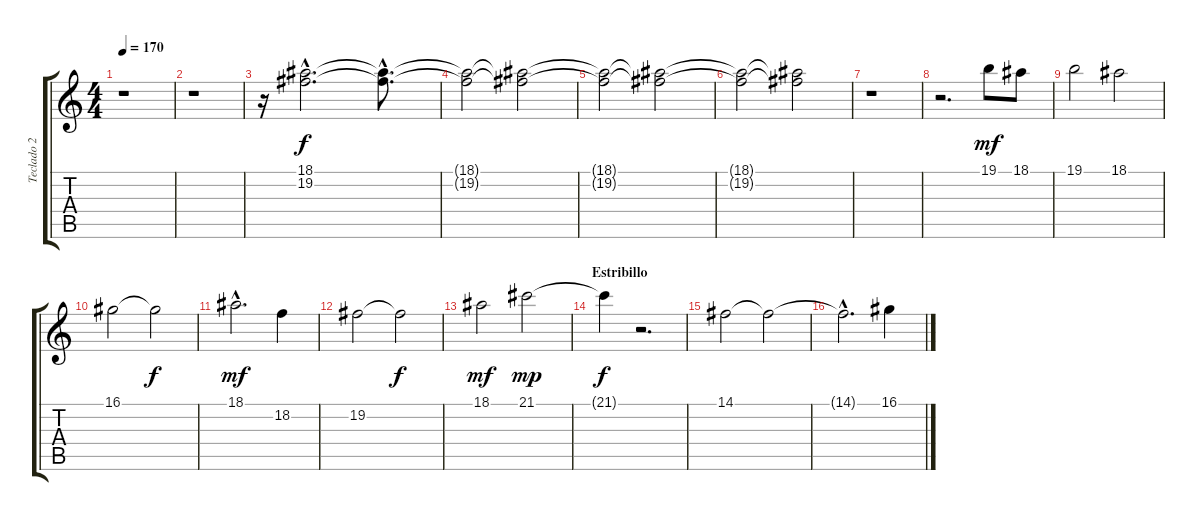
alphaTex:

\track ("Teclado 2" "Teclado 2") {instrument stringensemble1}
\staff {score tabs}
\tuning (E4 B3 G3 D3 A2 E2) {hide}
\ts (4 4)
\tempo 170
\clef g2
\ks c
r.1{dy f} |
r.1 |
r.16{volume 8} (18.1{hac} 19.2{hac}).2{d volume 10} (18.1{hac t} 19.2{hac t}).8{d} |
(18.1{t} 19.2{t}).2 (18.1{t} 19.2{t}).2 |
(18.1{t} 19.2{t}).2 (18.1{t} 19.2{t}).2 |
(18.1{t} 19.2{t}).2 (18.1{t} 19.2{t}).2 |
r.1 |
r.2{d volume 14} 19.1.8{dy mf} 18.1.8 |
19.1.2 18.1.2 |
16.1.2 16.1{t}.2{dy f} |
18.1{hac}.2{d dy mf} 18.2.4 |
19.2.2 19.2{t}.2{dy f} |
18.1.2{dy mf} 21.1.2{dy mp} |
\section ("" "Estribillo")
21.1{t}.4{dy f} r.2{d} |
14.1.2{volume 12} 14.1{t}.2 |
14.1{hac t}.2{d} 16.1.4
